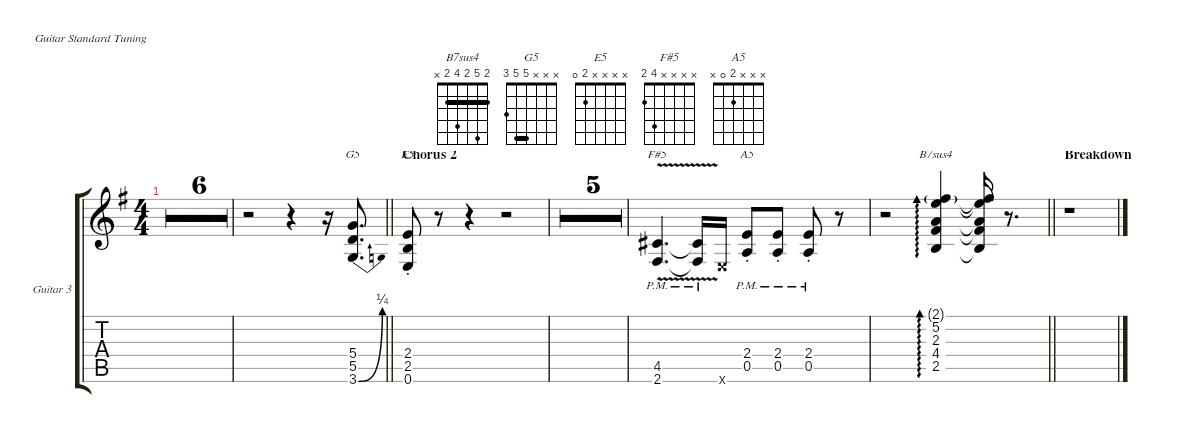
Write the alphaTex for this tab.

\defaultSystemsLayout 4
\hideDynamics
\bracketExtendMode groupsimilarinstruments
\useSystemSignSeparator
\multiBarRest
\multiTrackTrackNamePolicy allsystems
\firstSystemTrackNameMode fullname
\firstSystemTrackNameOrientation horizontal
\otherSystemsTrackNameOrientation horizontal
\defaultBarNumberDisplay FirstOfSystem
\track ("Guitar 3" "Gtr. 3") {multiBarRest instrument overdrivenguitar}
\staff {score tabs}
\tuning (E4 B3 G3 D3 A2 E2)
\chord ("B7sus4" 2 5 2 4 2 x) {barre (2 2)}
\chord ("G5" x x x 5 5 3) {barre 5}
\chord ("E5" x x x x 2 0)
\chord ("F#5" x x x x 4 2)
\chord ("A5" x x x 2 0 x)
\ts (4 4)
\tempo 110
\clef g2
\ks g
r.1{dy f} |
r.1 |
r.1 |
r.1 |
r.1 |
r.1 |
\barLineRight lightlight
r.2 r.4 r.16 (3.6{be (bend 6.6 0 29.4 1)} 5.5 5.4).8{d ch "G5"} |
\section ("" "Chorus 2")
(0.6{st} 2.5{st} 2.4{st}).8{ch "E5"} r.8 r.4 r.2 |
r.1 |
r.1 |
r.1 |
r.1 |
r.1 |
(2.6{v pm} 4.5{v pm}).4{d ch "F#5"} (4.5{v pm t} 2.6{v pm t}).16 0.6{x}.16 (0.5{pm st} 2.4{pm st}).8{ch "A5"} (0.5{pm st} 2.4{pm st}).8 (0.5{pm st} 2.4{pm st}).8 r.8 |
\barLineRight lightlight
r.2 (2.5 4.4 2.3 5.2 2.1{g}).4{ad 0 ch "B7sus4"} (2.5{t} 4.4{t} 2.3{t} 5.2{t} 2.1{t}).16 r.8{d} |
\section ("" "Breakdown")
r.1
